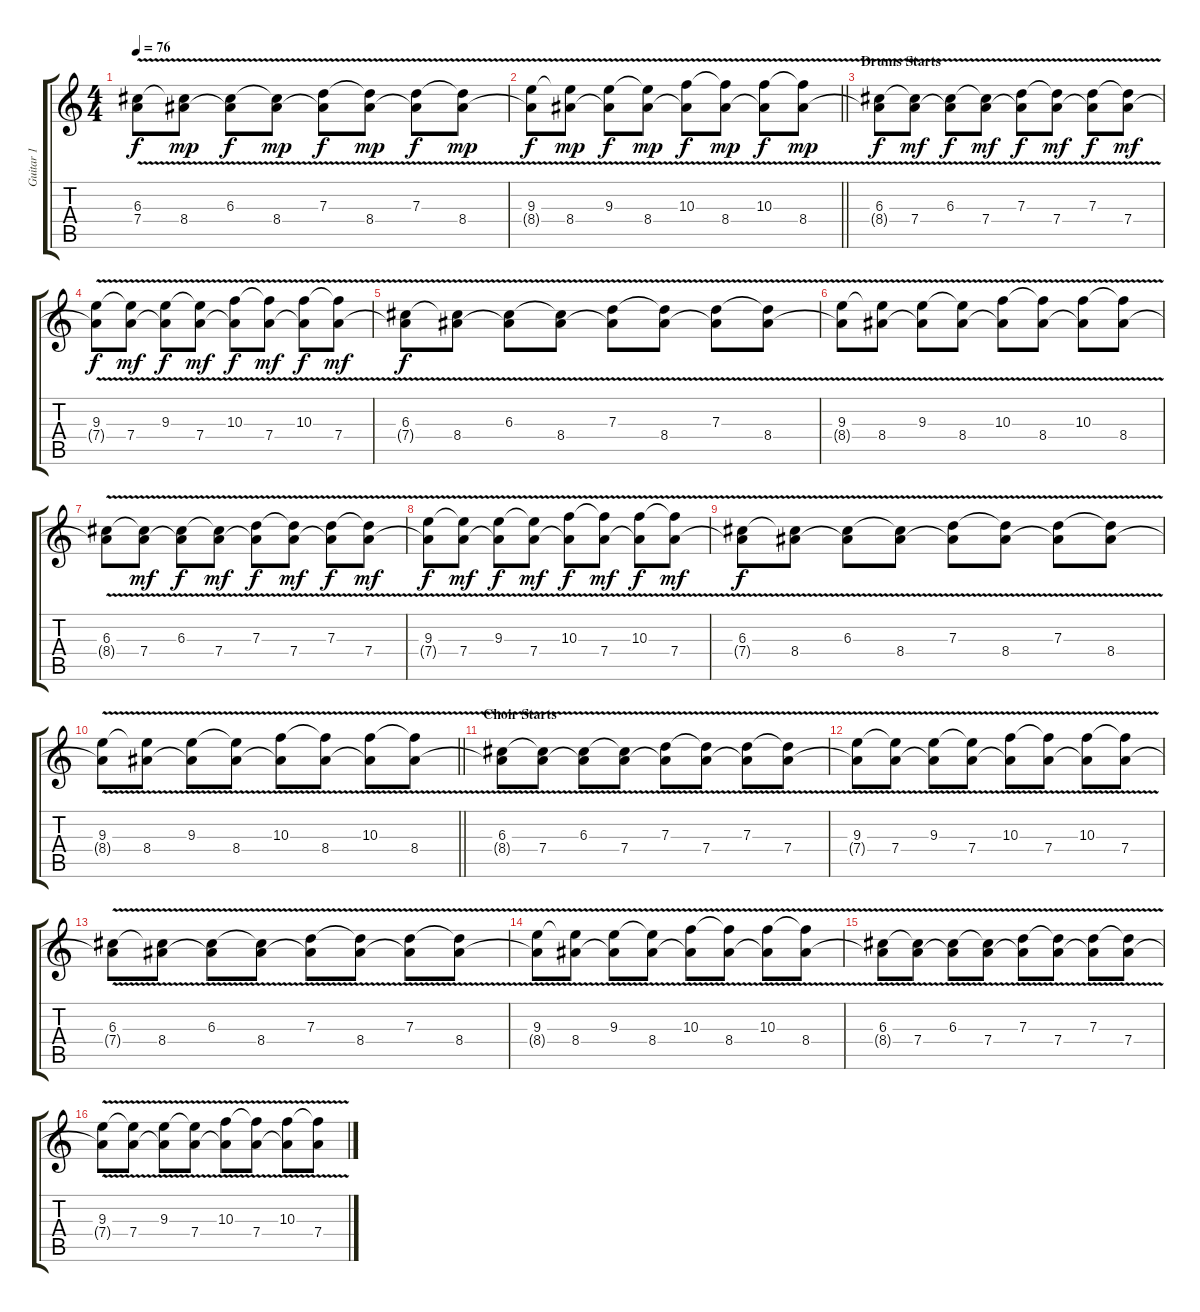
\track ("Guitar 1" "Guitar 1") {instrument acousticguitarsteel}
\staff {score tabs}
\tuning (E4 B3 G3 D3 A2 E2) {hide}
\ts (4 4)
\tempo 76
\clef g2
\ks c
(6.3{v} 7.4{t}).8{dy f} (6.3{t} 8.4{v}).8{dy mp} (6.3{v} 8.4{t}).8{dy f} (6.3{t} 8.4{v}).8{dy mp} (7.3{v} 8.4{t}).8{dy f} (7.3{t} 8.4{v}).8{dy mp} (7.3{v} 8.4{t}).8{dy f} (7.3{t} 8.4{v}).8{dy mp} |
\barLineRight lightlight
(9.3{v} 8.4{t}).8{dy f} (9.3{t} 8.4{v}).8{dy mp} (9.3{v} 8.4{t}).8{dy f} (9.3{t} 8.4{v}).8{dy mp} (10.3{v} 8.4{t}).8{dy f} (10.3{t} 8.4{v}).8{dy mp} (10.3{v} 8.4{t}).8{dy f} (10.3{t} 8.4{v}).8{dy mp} |
\section ("" "Drums Starts")
(6.3{v} 8.4{t}).8{dy f} (6.3{t} 7.4{v}).8{dy mf} (6.3{v} 7.4{t}).8{dy f} (6.3{t} 7.4{v}).8{dy mf} (7.3{v} 7.4{t}).8{dy f} (7.3{t} 7.4{v}).8{dy mf} (7.3{v} 7.4{t}).8{dy f} (7.3{t} 7.4{v}).8{dy mf} |
(9.3{v} 7.4{t}).8{dy f} (9.3{t} 7.4{v}).8{dy mf} (9.3{v} 7.4{t}).8{dy f} (9.3{t} 7.4{v}).8{dy mf} (10.3{v} 7.4{t}).8{dy f} (10.3{t} 7.4{v}).8{dy mf} (10.3{v} 7.4{t}).8{dy f} (10.3{t} 7.4{v}).8{dy mf} |
(6.3{v} 7.4{t}).8{dy f} (6.3{t} 8.4{v}).8 (6.3{v} 8.4{t}).8 (6.3{t} 8.4{v}).8 (7.3{v} 8.4{t}).8 (7.3{t} 8.4{v}).8 (7.3{v} 8.4{t}).8 (7.3{t} 8.4{v}).8 |
(9.3{v} 8.4{t}).8 (9.3{t} 8.4{v}).8 (9.3{v} 8.4{t}).8 (9.3{t} 8.4{v}).8 (10.3{v} 8.4{t}).8 (10.3{t} 8.4{v}).8 (10.3{v} 8.4{t}).8 (10.3{t} 8.4{v}).8 |
(6.3{v} 8.4{t}).8 (6.3{t} 7.4{v}).8{dy mf} (6.3{v} 7.4{t}).8{dy f} (6.3{t} 7.4{v}).8{dy mf} (7.3{v} 7.4{t}).8{dy f} (7.3{t} 7.4{v}).8{dy mf} (7.3{v} 7.4{t}).8{dy f} (7.3{t} 7.4{v}).8{dy mf} |
(9.3{v} 7.4{t}).8{dy f} (9.3{t} 7.4{v}).8{dy mf} (9.3{v} 7.4{t}).8{dy f} (9.3{t} 7.4{v}).8{dy mf} (10.3{v} 7.4{t}).8{dy f} (10.3{t} 7.4{v}).8{dy mf} (10.3{v} 7.4{t}).8{dy f} (10.3{t} 7.4{v}).8{dy mf} |
(6.3{v} 7.4{t}).8{dy f} (6.3{t} 8.4{v}).8 (6.3{v} 8.4{t}).8 (6.3{t} 8.4{v}).8 (7.3{v} 8.4{t}).8 (7.3{t} 8.4{v}).8 (7.3{v} 8.4{t}).8 (7.3{t} 8.4{v}).8 |
\barLineRight lightlight
(9.3{v} 8.4{t}).8 (9.3{t} 8.4{v}).8 (9.3{v} 8.4{t}).8 (9.3{t} 8.4{v}).8 (10.3{v} 8.4{t}).8 (10.3{t} 8.4{v}).8 (10.3{v} 8.4{t}).8 (10.3{t} 8.4{v}).8 |
\section ("" "Choir Starts")
(6.3{v} 8.4{t}).8 (6.3{t} 7.4{v}).8 (6.3{v} 7.4{t}).8 (6.3{t} 7.4{v}).8 (7.3{v} 7.4{t}).8 (7.3{t} 7.4{v}).8 (7.3{v} 7.4{t}).8 (7.3{t} 7.4{v}).8 |
(9.3{v} 7.4{t}).8 (9.3{t} 7.4{v}).8 (9.3{v} 7.4{t}).8 (9.3{t} 7.4{v}).8 (10.3{v} 7.4{t}).8 (10.3{t} 7.4{v}).8 (10.3{v} 7.4{t}).8 (10.3{t} 7.4{v}).8 |
(6.3{v} 7.4{t}).8 (6.3{t} 8.4{v}).8 (6.3{v} 8.4{t}).8 (6.3{t} 8.4{v}).8 (7.3{v} 8.4{t}).8 (7.3{t} 8.4{v}).8 (7.3{v} 8.4{t}).8 (7.3{t} 8.4{v}).8 |
(9.3{v} 8.4{t}).8 (9.3{t} 8.4{v}).8 (9.3{v} 8.4{t}).8 (9.3{t} 8.4{v}).8 (10.3{v} 8.4{t}).8 (10.3{t} 8.4{v}).8 (10.3{v} 8.4{t}).8 (10.3{t} 8.4{v}).8 |
(6.3{v} 8.4{t}).8 (6.3{t} 7.4{v}).8 (6.3{v} 7.4{t}).8 (6.3{t} 7.4{v}).8 (7.3{v} 7.4{t}).8 (7.3{t} 7.4{v}).8 (7.3{v} 7.4{t}).8 (7.3{t} 7.4{v}).8 |
(9.3{v} 7.4{t}).8 (9.3{t} 7.4{v}).8 (9.3{v} 7.4{t}).8 (9.3{t} 7.4{v}).8 (10.3{v} 7.4{t}).8 (10.3{t} 7.4{v}).8 (10.3{v} 7.4{t}).8 (10.3{t} 7.4{v}).8
